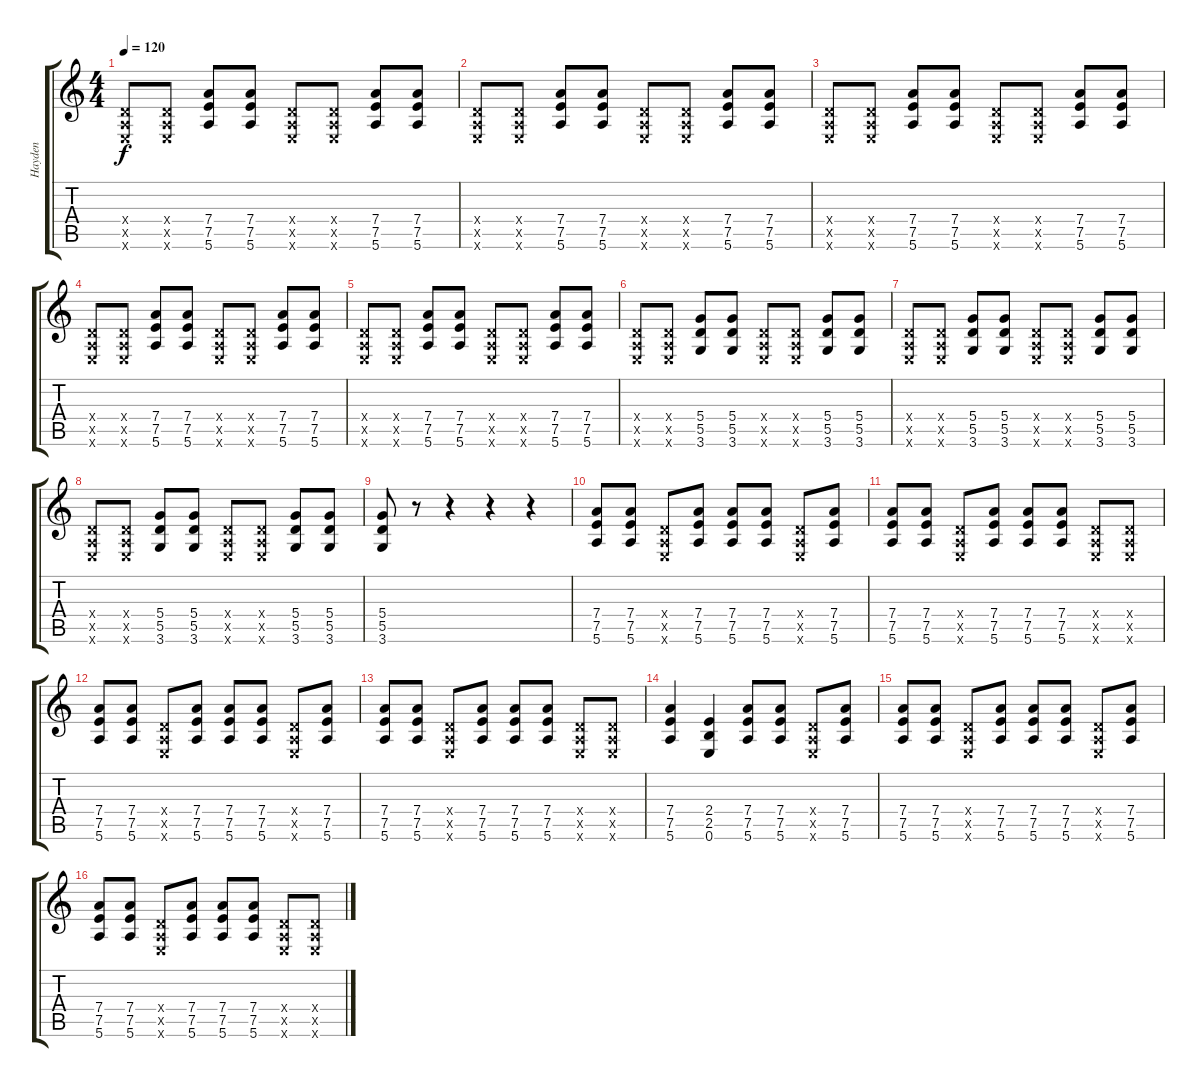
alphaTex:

\track ("Hayden" "Hayden") {instrument distortionguitar}
\staff {score tabs}
\tuning (E4 B3 G3 D3 A2 E2) {hide}
\ts (4 4)
\tempo 120
\clef g2
\ks c
(0.4{x} 0.5{x} 0.6{x}).8{dy f} (0.4{x} 0.5{x} 0.6{x}).8 (7.4 7.5 5.6).8 (7.4 7.5 5.6).8 (0.4{x} 0.5{x} 0.6{x}).8 (0.4{x} 0.5{x} 0.6{x}).8 (7.4 7.5 5.6).8 (7.4 7.5 5.6).8 |
(0.4{x} 0.5{x} 0.6{x}).8 (0.4{x} 0.5{x} 0.6{x}).8 (7.4 7.5 5.6).8 (7.4 7.5 5.6).8 (0.4{x} 0.5{x} 0.6{x}).8 (0.4{x} 0.5{x} 0.6{x}).8 (7.4 7.5 5.6).8 (7.4 7.5 5.6).8 |
(0.4{x} 0.5{x} 0.6{x}).8 (0.4{x} 0.5{x} 0.6{x}).8 (7.4 7.5 5.6).8 (7.4 7.5 5.6).8 (0.4{x} 0.5{x} 0.6{x}).8 (0.4{x} 0.5{x} 0.6{x}).8 (7.4 7.5 5.6).8 (7.4 7.5 5.6).8 |
(0.4{x} 0.5{x} 0.6{x}).8 (0.4{x} 0.5{x} 0.6{x}).8 (7.4 7.5 5.6).8 (7.4 7.5 5.6).8 (0.4{x} 0.5{x} 0.6{x}).8 (0.4{x} 0.5{x} 0.6{x}).8 (7.4 7.5 5.6).8 (7.4 7.5 5.6).8 |
(0.4{x} 0.5{x} 0.6{x}).8 (0.4{x} 0.5{x} 0.6{x}).8 (7.4 7.5 5.6).8 (7.4 7.5 5.6).8 (0.4{x} 0.5{x} 0.6{x}).8 (0.4{x} 0.5{x} 0.6{x}).8 (7.4 7.5 5.6).8 (7.4 7.5 5.6).8 |
(0.4{x} 0.5{x} 0.6{x}).8 (0.4{x} 0.5{x} 0.6{x}).8 (5.4 5.5 3.6).8 (5.4 5.5 3.6).8 (0.4{x} 0.5{x} 0.6{x}).8 (0.4{x} 0.5{x} 0.6{x}).8 (5.4 5.5 3.6).8 (5.4 5.5 3.6).8 |
(0.4{x} 0.5{x} 0.6{x}).8 (0.4{x} 0.5{x} 0.6{x}).8 (5.4 5.5 3.6).8 (5.4 5.5 3.6).8 (0.4{x} 0.5{x} 0.6{x}).8 (0.4{x} 0.5{x} 0.6{x}).8 (5.4 5.5 3.6).8 (5.4 5.5 3.6).8 |
(0.4{x} 0.5{x} 0.6{x}).8 (0.4{x} 0.5{x} 0.6{x}).8 (5.4 5.5 3.6).8 (5.4 5.5 3.6).8 (0.4{x} 0.5{x} 0.6{x}).8 (0.4{x} 0.5{x} 0.6{x}).8 (5.4 5.5 3.6).8 (5.4 5.5 3.6).8 |
(5.4 5.5 3.6).8 r.8 r.4 r.4 r.4 |
(7.4 7.5 5.6).8 (7.4 7.5 5.6).8 (0.4{x} 0.5{x} 0.6{x}).8 (7.4 7.5 5.6).8 (7.4 7.5 5.6).8 (7.4 7.5 5.6).8 (0.4{x} 0.5{x} 0.6{x}).8 (7.4 7.5 5.6).8 |
(7.4 7.5 5.6).8 (7.4 7.5 5.6).8 (0.4{x} 0.5{x} 0.6{x}).8 (7.4 7.5 5.6).8 (7.4 7.5 5.6).8 (7.4 7.5 5.6).8 (0.4{x} 0.5{x} 0.6{x}).8 (0.4{x} 0.5{x} 0.6{x}).8 |
(7.4 7.5 5.6).8 (7.4 7.5 5.6).8 (0.4{x} 0.5{x} 0.6{x}).8 (7.4 7.5 5.6).8 (7.4 7.5 5.6).8 (7.4 7.5 5.6).8 (0.4{x} 0.5{x} 0.6{x}).8 (7.4 7.5 5.6).8 |
(7.4 7.5 5.6).8 (7.4 7.5 5.6).8 (0.4{x} 0.5{x} 0.6{x}).8 (7.4 7.5 5.6).8 (7.4 7.5 5.6).8 (7.4 7.5 5.6).8 (0.4{x} 0.5{x} 0.6{x}).8 (0.4{x} 0.5{x} 0.6{x}).8 |
(7.4 7.5 5.6).4 (2.4 2.5 0.6).4 (7.4 7.5 5.6).8 (7.4 7.5 5.6).8 (0.4{x} 0.5{x} 0.6{x}).8 (7.4 7.5 5.6).8 |
(7.4 7.5 5.6).8 (7.4 7.5 5.6).8 (0.4{x} 0.5{x} 0.6{x}).8 (7.4 7.5 5.6).8 (7.4 7.5 5.6).8 (7.4 7.5 5.6).8 (0.4{x} 0.5{x} 0.6{x}).8 (7.4 7.5 5.6).8 |
(7.4 7.5 5.6).8 (7.4 7.5 5.6).8 (0.4{x} 0.5{x} 0.6{x}).8 (7.4 7.5 5.6).8 (7.4 7.5 5.6).8 (7.4 7.5 5.6).8 (0.4{x} 0.5{x} 0.6{x}).8 (0.4{x} 0.5{x} 0.6{x}).8
